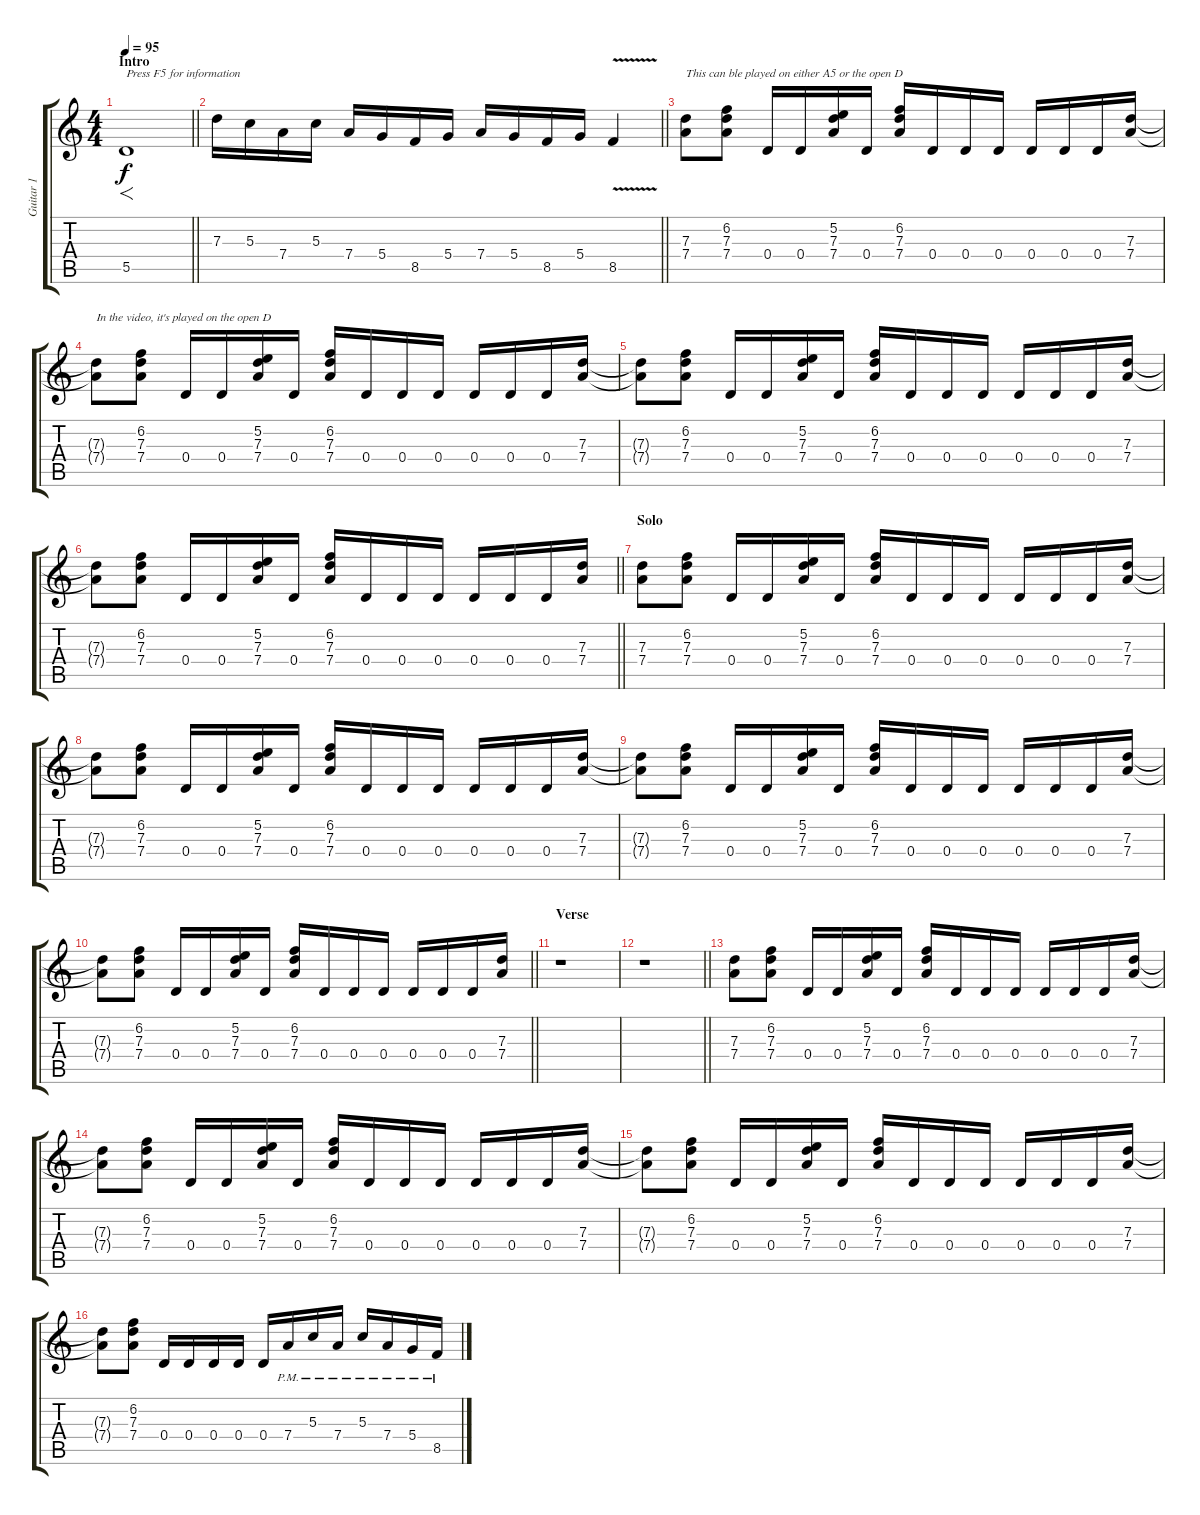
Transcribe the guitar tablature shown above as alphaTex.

\track ("Guitar 1" "Guitar 1") {instrument distortionguitar}
\staff {score tabs}
\tuning (E4 B3 G3 D3 A2 E2) {hide}
\ts (4 4)
\section ("" "Intro")
\tempo 95
\clef g2
\barLineRight lightlight
\ks c
5.5.1{f txt "Press F5 for information" dy f instrument distortionguitar} |
\barLineRight lightlight
7.3.16 5.3.16 7.4.16 5.3.16 7.4.16 5.4.16 8.5.16 5.4.16 7.4.16 5.4.16 8.5.16 5.4.16 8.5{v}.4 |
(7.3 7.4).8{txt "This can ble played on either A5 or the open D"} (6.2 7.3 7.4).8 0.4.16 0.4.16 (5.2 7.3 7.4).16 0.4.16 (6.2 7.3 7.4).16 0.4.16 0.4.16 0.4.16 0.4.16 0.4.16 0.4.16 (7.3 7.4).16 |
(7.3{t} 7.4{t}).8{txt "In the video, it's played on the open D"} (6.2 7.3 7.4).8 0.4.16 0.4.16 (5.2 7.3 7.4).16 0.4.16 (6.2 7.3 7.4).16 0.4.16 0.4.16 0.4.16 0.4.16 0.4.16 0.4.16 (7.3 7.4).16 |
(7.3{t} 7.4{t}).8 (6.2 7.3 7.4).8 0.4.16 0.4.16 (5.2 7.3 7.4).16 0.4.16 (6.2 7.3 7.4).16 0.4.16 0.4.16 0.4.16 0.4.16 0.4.16 0.4.16 (7.3 7.4).16 |
\barLineRight lightlight
(7.3{t} 7.4{t}).8 (6.2 7.3 7.4).8 0.4.16 0.4.16 (5.2 7.3 7.4).16 0.4.16 (6.2 7.3 7.4).16 0.4.16 0.4.16 0.4.16 0.4.16 0.4.16 0.4.16 (7.3 7.4).16 |
\section ("" "Solo")
(7.3 7.4).8 (6.2 7.3 7.4).8 0.4.16 0.4.16 (5.2 7.3 7.4).16 0.4.16 (6.2 7.3 7.4).16 0.4.16 0.4.16 0.4.16 0.4.16 0.4.16 0.4.16 (7.3 7.4).16 |
(7.3{t} 7.4{t}).8 (6.2 7.3 7.4).8 0.4.16 0.4.16 (5.2 7.3 7.4).16 0.4.16 (6.2 7.3 7.4).16 0.4.16 0.4.16 0.4.16 0.4.16 0.4.16 0.4.16 (7.3 7.4).16 |
(7.3{t} 7.4{t}).8 (6.2 7.3 7.4).8 0.4.16 0.4.16 (5.2 7.3 7.4).16 0.4.16 (6.2 7.3 7.4).16 0.4.16 0.4.16 0.4.16 0.4.16 0.4.16 0.4.16 (7.3 7.4).16 |
\barLineRight lightlight
(7.3{t} 7.4{t}).8 (6.2 7.3 7.4).8 0.4.16 0.4.16 (5.2 7.3 7.4).16 0.4.16 (6.2 7.3 7.4).16 0.4.16 0.4.16 0.4.16 0.4.16 0.4.16 0.4.16 (7.3 7.4).16 |
\section ("" "Verse")
r.1 |
\barLineRight lightlight
r.1 |
(7.3 7.4).8 (6.2 7.3 7.4).8 0.4.16 0.4.16 (5.2 7.3 7.4).16 0.4.16 (6.2 7.3 7.4).16 0.4.16 0.4.16 0.4.16 0.4.16 0.4.16 0.4.16 (7.3 7.4).16 |
(7.3{t} 7.4{t}).8 (6.2 7.3 7.4).8 0.4.16 0.4.16 (5.2 7.3 7.4).16 0.4.16 (6.2 7.3 7.4).16 0.4.16 0.4.16 0.4.16 0.4.16 0.4.16 0.4.16 (7.3 7.4).16 |
(7.3{t} 7.4{t}).8 (6.2 7.3 7.4).8 0.4.16 0.4.16 (5.2 7.3 7.4).16 0.4.16 (6.2 7.3 7.4).16 0.4.16 0.4.16 0.4.16 0.4.16 0.4.16 0.4.16 (7.3 7.4).16 |
(7.3{t} 7.4{t}).8 (6.2 7.3 7.4).8 0.4.16 0.4.16 0.4.16 0.4.16 0.4.16 7.4{pm}.16 5.3{pm}.16 7.4{pm}.16 5.3{pm}.16 7.4{pm}.16 5.4{pm}.16 8.5{pm}.16
